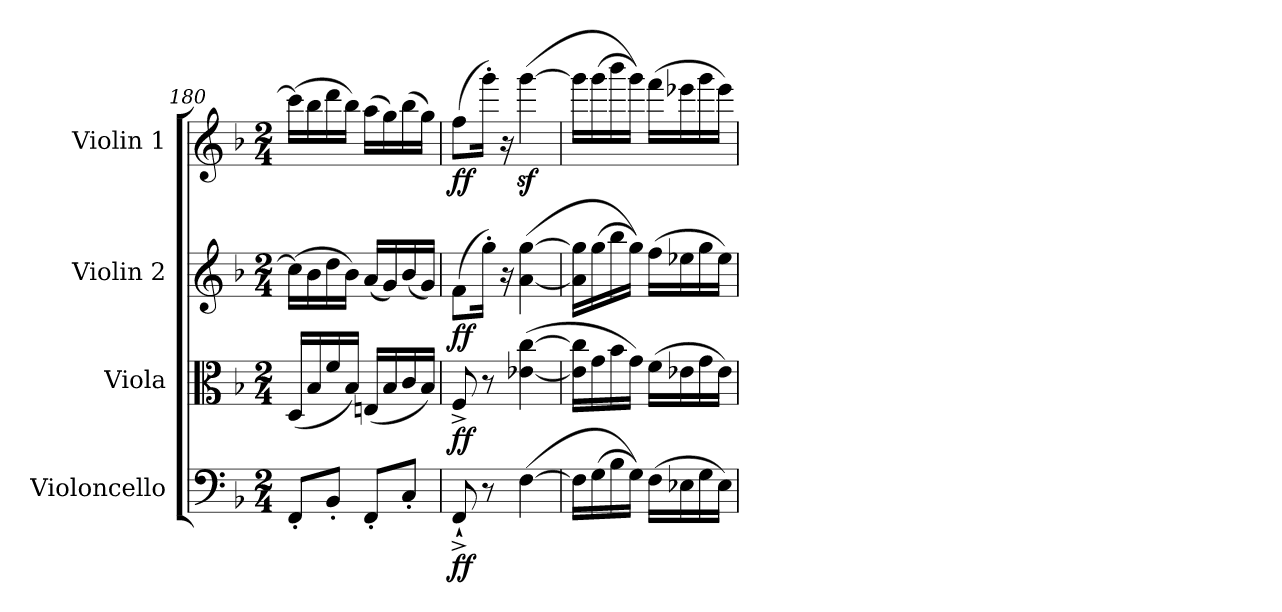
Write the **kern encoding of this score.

**kern	**dynam	**kern	**dynam	**kern	**dynam	**kern	**dynam
*part4	*part4	*part3	*part3	*part2	*part2	*part1	*part1
*staff4	*staff4	*staff3	*staff3	*staff2	*staff2	*staff1	*staff1
*I"Violoncello	*	*I"Viola	*	*I"Violin 2	*	*I"Violin 1	*
*I'Vc	*	*I'Vla	*	*I'Vln	*	*I'Vln	*
*clefF4	*	*clefC3	*	*clefG2	*	*clefG2	*
*k[b-]	*	*k[b-]	*	*k[b-]	*	*k[b-]	*
*M2/4	*	*M2/4	*	*M2/4	*	*M2/4	*
=180	=180	=180	=180	=180	=180	=180	=180
8FF'/L	.	(16D/LL	.	(16cc#\LL]	.	(16ccc#\LL]	.
.	.	16B-/	.	16b-\	.	16bb-\	.
8BB-'/J	.	16f/	.	16dd\	.	16ddd\	.
.	.	16B-/JJ)	.	16b-\JJ)	.	16bb-\JJ)	.
8FF'/L	.	(16En/LL	.	(16a/LL	.	(16aa\LL	.
.	.	16B-/	.	16g/)	.	16gg\)	.
8C'/J	.	16c/	.	(16b-/	.	(16bb-\	.
.	.	16B-/JJ)	.	16g/JJ)	.	16gg\JJ)	.
=181	=181	=181	=181	=181	=181	=181	=181
!	!LO:DY:b	!	!LO:DY:b	!	!LO:DY:b	!	!LO:DY:b
8FF`^/	ff	8F^/	ff	(8f\L	ff	(8ff\L	ff
8r	.	8r	.	16gg'\Jk)	.	16ggg'\Jk)	.
.	.	.	.	16r	.	16r	.
!	!LO:DY:b	!	!LO:DY:b	!	!LO:DY:b	!	!
([4F\	other-dynamics	([4e-X\ [4cc\	other-dynamics	([4a\ [4gg\	other-dynamics	([4gggz<\	.
=182	=182	=182	=182	=182	=182	=182	=182
16F\LL]	.	16e-\] 16cc\]LL	.	16a\] 16gg\]LL	.	16ggg\LL]	.
(16G\	.	16g\	.	(16gg\	.	(16ggg\	.
16B-\	.	16b-\	.	16bb-\	.	16bbb-\	.
16G\JJ))	.	16g\JJ)	.	16gg\JJ))	.	16ggg\JJ))	.
(16F\LL	.	(16f\LL	.	(16ff\LL	.	(16fff\LL	.
16E-X\	.	16e-X\	.	16ee-X\	.	16eee-X\	.
16G\	.	16g\	.	16gg\	.	16ggg\	.
16E-\JJ)	.	16e-\JJ)	.	16ee-\JJ)	.	16eee-\JJ)	.
=	=	=	=	=	=	=	=
*-	*-	*-	*-	*-	*-	*-	*-
